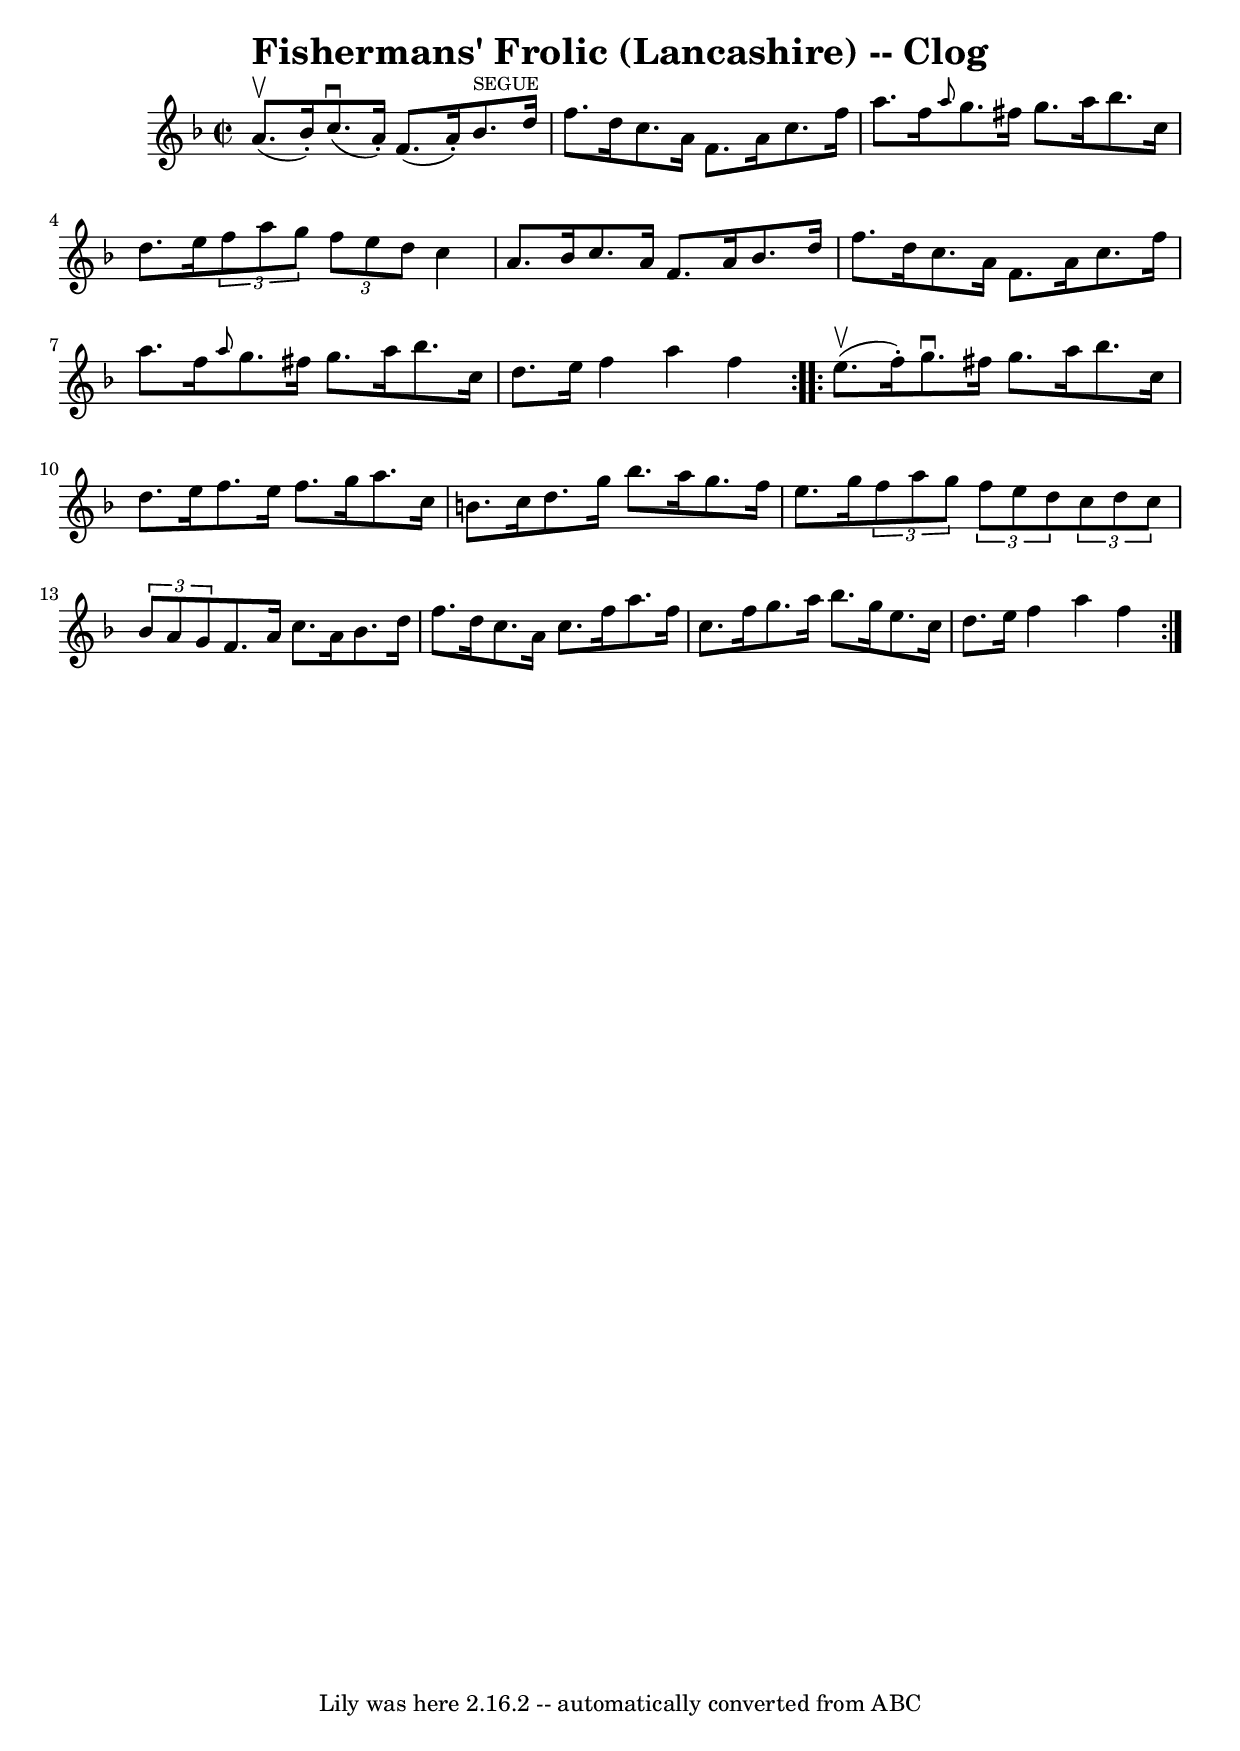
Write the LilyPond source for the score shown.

\version "2.7.40"
\include "Mammoth.ily"
\header {
	%% book = "Ryan's Mammoth Collection"
	crossRefNumber = "1"
	footnotes = "\\\\160 953"
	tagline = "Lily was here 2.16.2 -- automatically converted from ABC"
	title = "Fishermans' Frolic (Lancashire) -- Clog"
}
voicedefault =  {


\repeat volta 2 {
\override Staff.TimeSignature #'style = #'C
 \time 2/2 \key f \major a'8.^\upbow(bes'16 -.) |
 c''8. 
^\downbow(a'16 -.) f'8. (a'16 -.) bes'8.^\segue d''16    
f''8. d''16    |
 c''8. a'16 f'8. a'16 c''8. f''16    
a''8. f''16    |
     \grace { a''8  } g''8. fis''16 g''8.  
 a''16 bes''8. c''16 d''8. e''16    |
   \times 2/3 { f''8 
 a''8 g''8  }   \times 2/3 { f''8 e''8 d''8  } c''4 a'8.    
bes'16    |
 c''8. a'16 f'8. a'16 bes'8. d''16    
f''8. d''16    |
 c''8. a'16 f'8. a'16 c''8. f''16    
a''8. f''16    |
 \grace { a''8  } g''8. fis''16 g''8.    
a''16 bes''8. c''16 d''8. e''16    |
 f''4 a''4    
f''4  }     \repeat volta 2 { e''8.^\upbow(f''16 -.) |
 g''8. 
^\downbow fis''16 g''8. a''16 bes''8. c''16 d''8. e''16    
|
 f''8. e''16 f''8. g''16 a''8. c''16 b'8. c''16  
  |
 d''8. g''16 bes''8. a''16 g''8. f''16 e''8.    
g''16    |
     \times 2/3 { f''8 a''8 g''8  }   \times 2/3 {   
f''8 e''8 d''8  }   \times 2/3 { c''8 d''8 c''8  }   \times 2/3 { 
 bes'8 a'8 g'8  }   |
 f'8. a'16 c''8. a'16 bes'8. 
 d''16 f''8. d''16    |
 c''8. a'16 c''8. f''16    
a''8. f''16 c''8. f''16    |
 g''8. a''16 bes''8.    
g''16 e''8. c''16 d''8. e''16    |
 f''4 a''4 f''4  
}   
}

\score{
    <<

	\context Staff="default"
	{
	    \voicedefault 
	}

    >>
	\layout {
	}
	\midi {}
}
